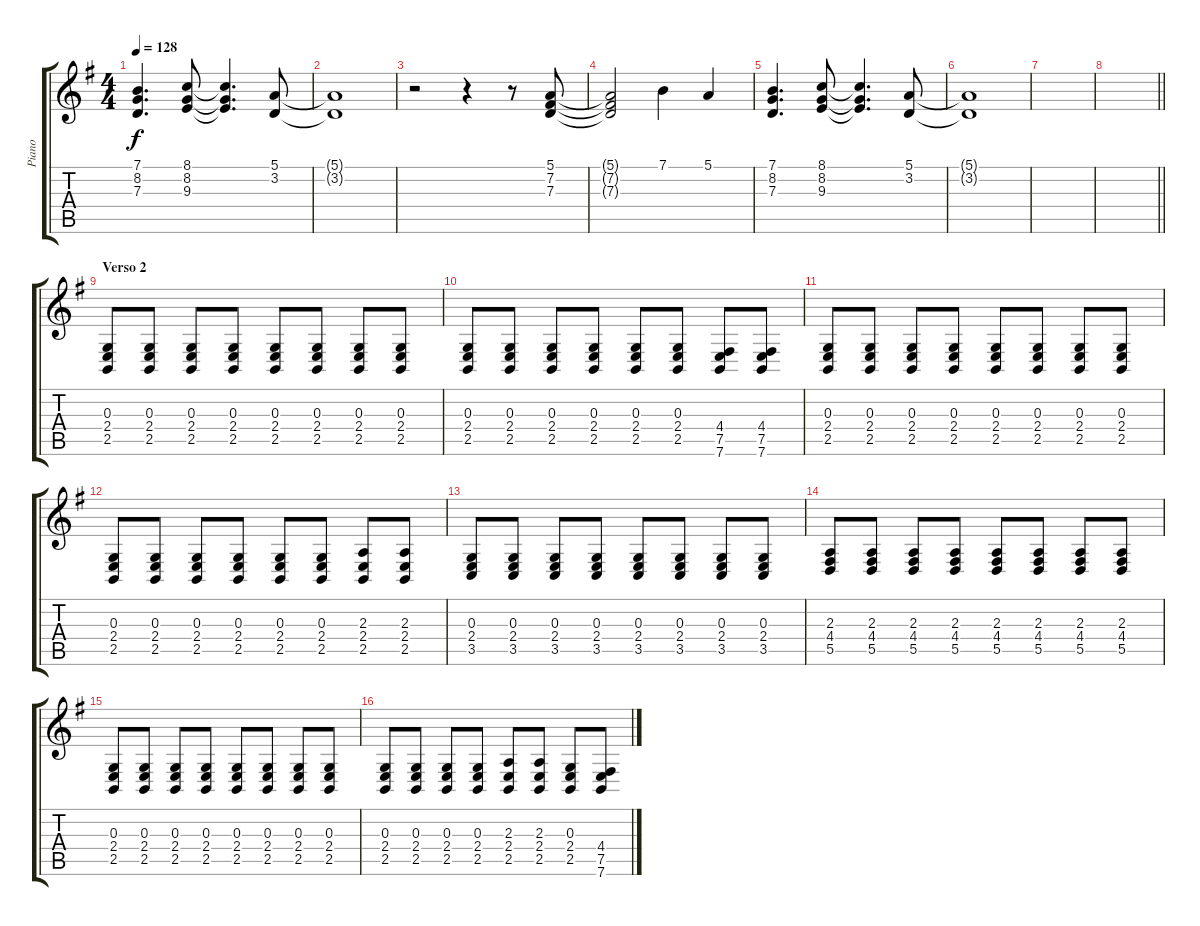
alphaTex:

\track ("Piano" "Piano") {instrument electricgrandpiano}
\staff {score tabs}
\tuning (E4 B3 G3 D3 A2 E2) {hide}
\ts (4 4)
\tempo 128
\clef g2
\ks g
(7.1 8.2 7.3).4{d dy f} (8.1 8.2 9.3).8 (8.1{t} 8.2{t} 9.3{t}).4{d} (5.1 3.2).8 |
(5.1{t} 3.2{t}).1 |
r.2 r.4 r.8 (5.1 7.2 7.3).8 |
(5.1{t} 7.2{t} 7.3{t}).2 7.1.4 5.1.4 |
(7.1 8.2 7.3).4{d} (8.1 8.2 9.3).8 (8.1{t} 8.2{t} 9.3{t}).4{d} (5.1 3.2).8 |
(5.1{t} 3.2{t}).1 |
|
\barLineRight lightlight
|
\section ("" "Verso 2")
(0.3 2.4 2.5).8 (0.3 2.4 2.5).8 (0.3 2.4 2.5).8 (0.3 2.4 2.5).8 (0.3 2.4 2.5).8 (0.3 2.4 2.5).8 (0.3 2.4 2.5).8 (0.3 2.4 2.5).8 |
(0.3 2.4 2.5).8 (0.3 2.4 2.5).8 (0.3 2.4 2.5).8 (0.3 2.4 2.5).8 (0.3 2.4 2.5).8 (0.3 2.4 2.5).8 (4.4 7.5 7.6).8 (4.4 7.5 7.6).8 |
(0.3 2.4 2.5).8 (0.3 2.4 2.5).8 (0.3 2.4 2.5).8 (0.3 2.4 2.5).8 (0.3 2.4 2.5).8 (0.3 2.4 2.5).8 (0.3 2.4 2.5).8 (0.3 2.4 2.5).8 |
(0.3 2.4 2.5).8 (0.3 2.4 2.5).8 (0.3 2.4 2.5).8 (0.3 2.4 2.5).8 (0.3 2.4 2.5).8 (0.3 2.4 2.5).8 (2.3 2.4 2.5).8 (2.3 2.4 2.5).8 |
(0.3 2.4 3.5).8 (0.3 2.4 3.5).8 (0.3 2.4 3.5).8 (0.3 2.4 3.5).8 (0.3 2.4 3.5).8 (0.3 2.4 3.5).8 (0.3 2.4 3.5).8 (0.3 2.4 3.5).8 |
(2.3 4.4 5.5).8 (2.3 4.4 5.5).8 (2.3 4.4 5.5).8 (2.3 4.4 5.5).8 (2.3 4.4 5.5).8 (2.3 4.4 5.5).8 (2.3 4.4 5.5).8 (2.3 4.4 5.5).8 |
(0.3 2.4 2.5).8 (0.3 2.4 2.5).8 (0.3 2.4 2.5).8 (0.3 2.4 2.5).8 (0.3 2.4 2.5).8 (0.3 2.4 2.5).8 (0.3 2.4 2.5).8 (0.3 2.4 2.5).8 |
(0.3 2.4 2.5).8 (0.3 2.4 2.5).8 (0.3 2.4 2.5).8 (0.3 2.4 2.5).8 (2.3 2.4 2.5).8 (2.3 2.4 2.5).8 (0.3 2.4 2.5).8 (4.4 7.5 7.6).8
